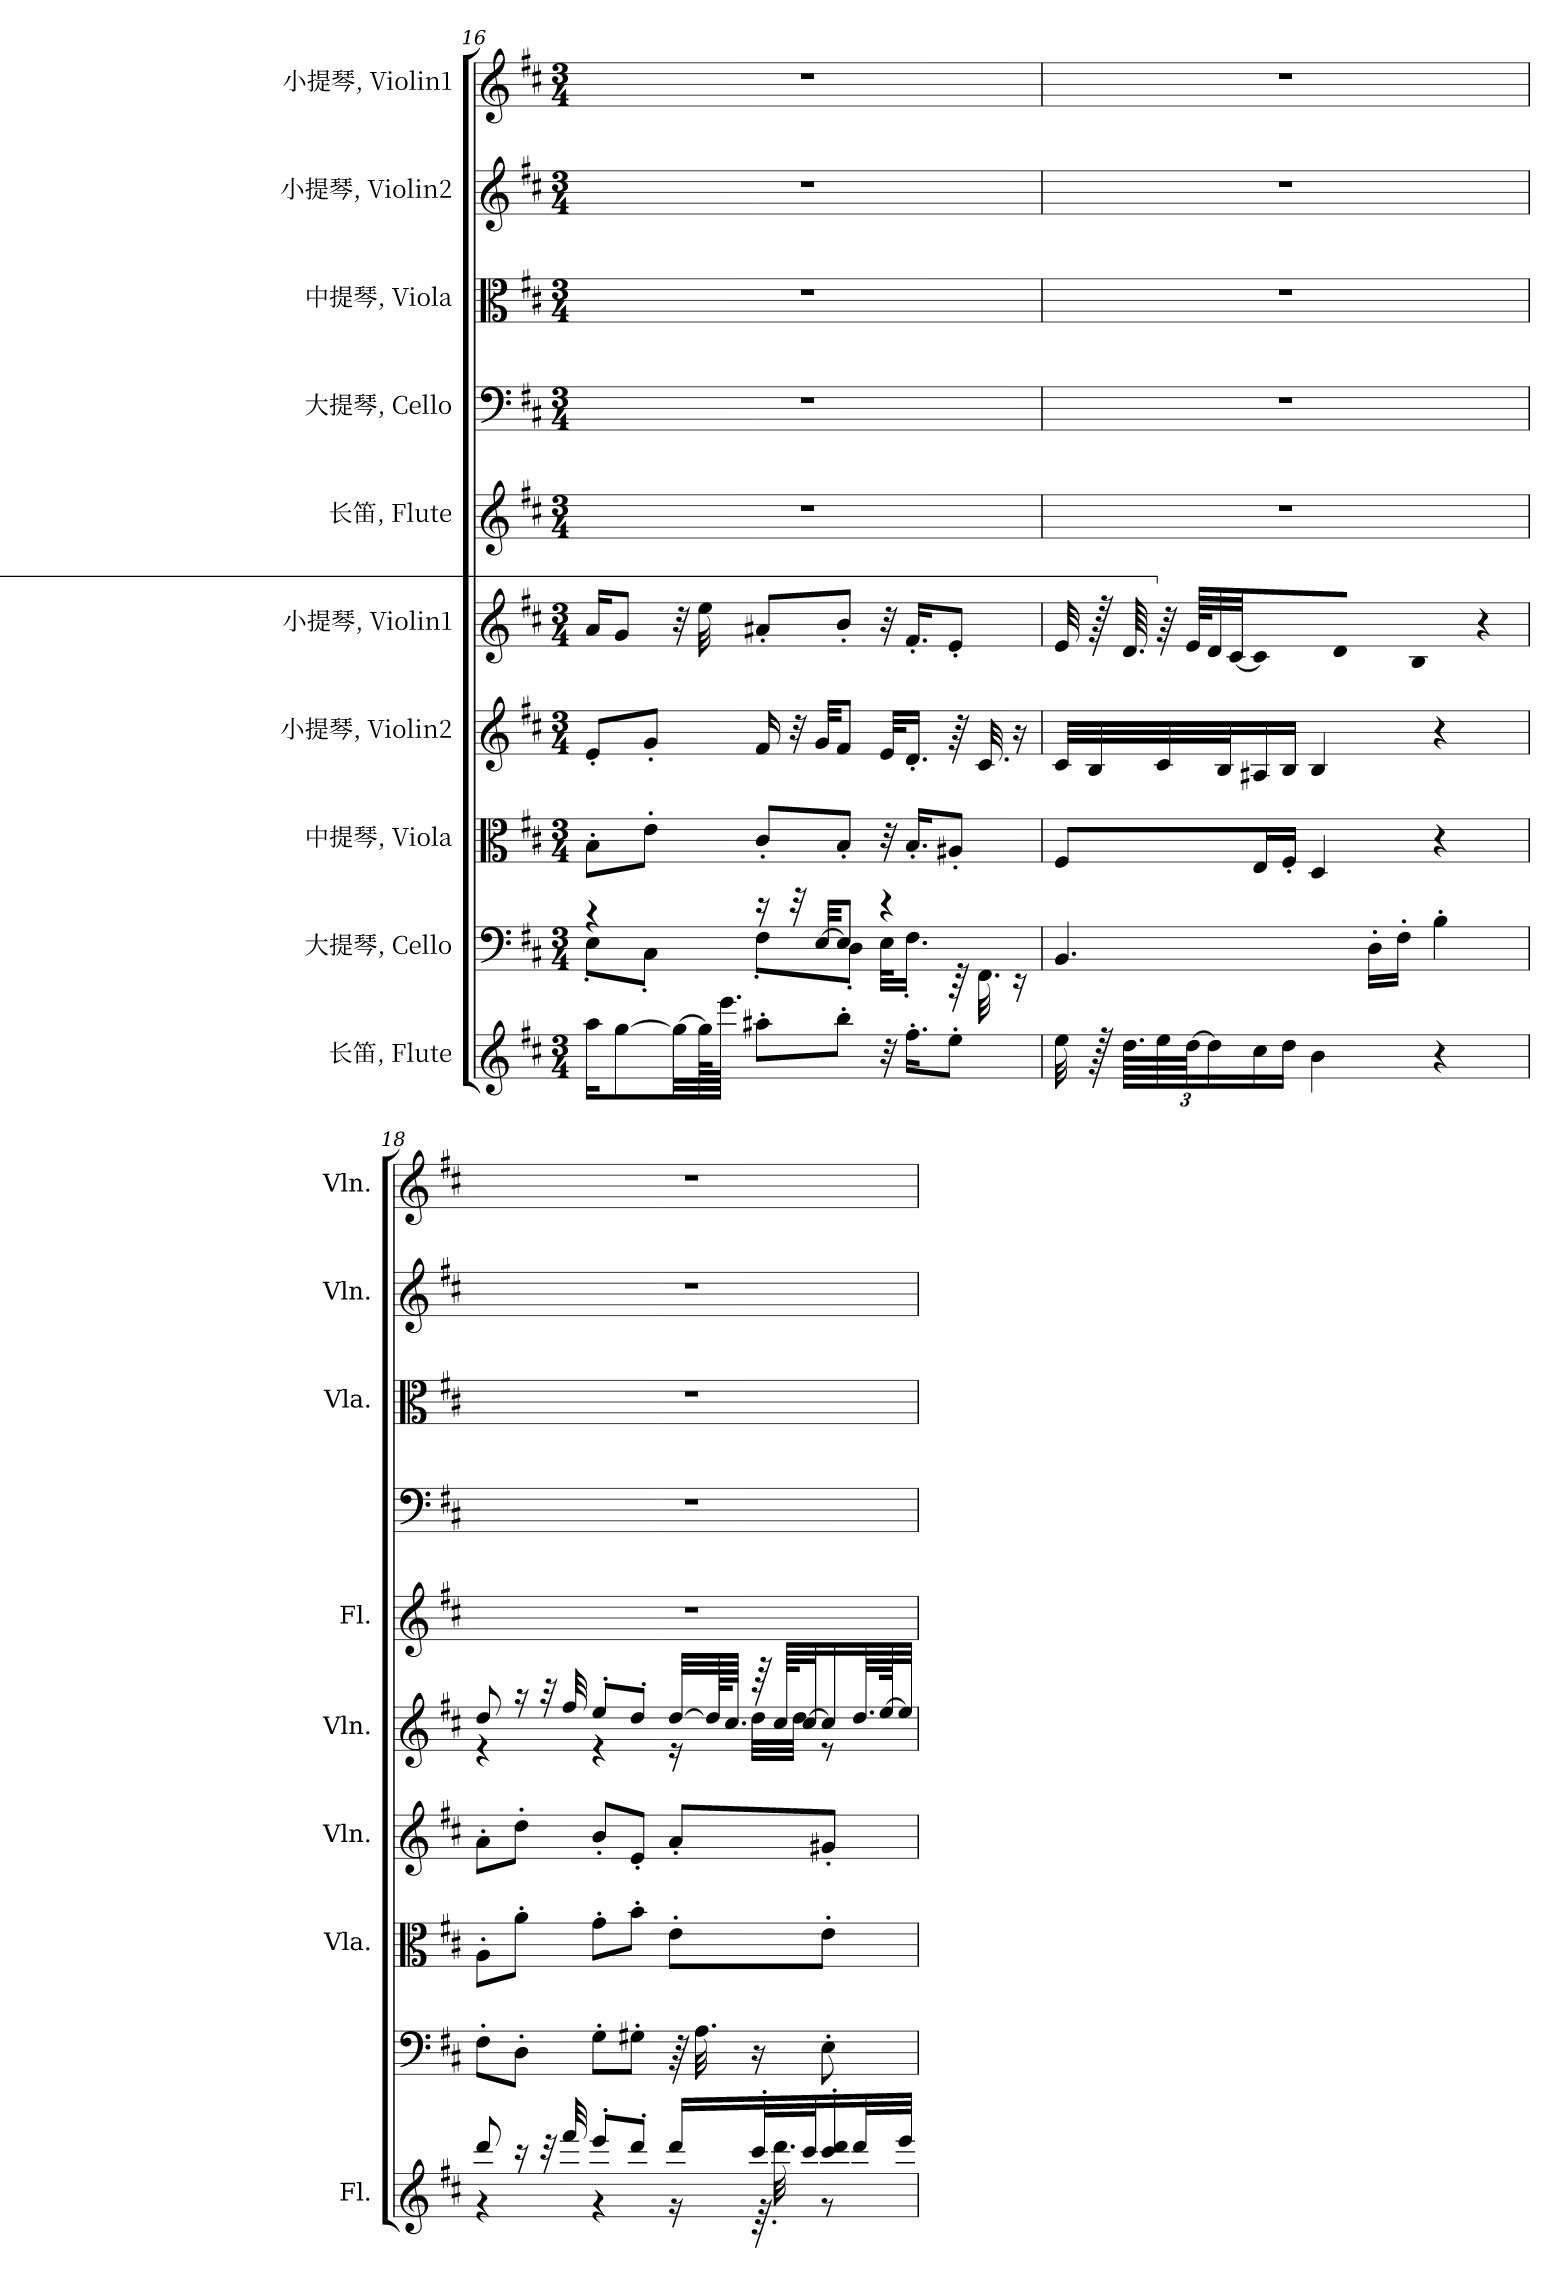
**kern	**kern	**kern	**kern	**kern	**kern	**kern	**kern	**kern	**kern
*part10	*part9	*part8	*part7	*part6	*part5	*part4	*part3	*part2	*part1
*staff10	*staff9	*staff8	*staff7	*staff6	*staff5	*staff4	*staff3	*staff2	*staff1
*I"长笛, Flute	*I"大提琴, Cello	*I"中提琴, Viola	*I"小提琴, Violin2	*I"小提琴, Violin1	*I"长笛, Flute	*I"大提琴, Cello	*I"中提琴, Viola	*I"小提琴, Violin2	*I"小提琴, Violin1
*I'Fl.	*	*I'Vla.	*I'Vln.	*I'Vln.	*I'Fl.	*	*I'Vla.	*I'Vln.	*I'Vln.
*clefG2	*clefF4	*clefC3	*clefG2	*clefG2	*clefG2	*clefF4	*clefC3	*clefG2	*clefG2
*k[f#c#]	*k[f#c#]	*k[f#c#]	*k[f#c#]	*k[f#c#]	*k[f#c#]	*k[f#c#]	*k[f#c#]	*k[f#c#]	*k[f#c#]
*M3/4	*M3/4	*M3/4	*M3/4	*M3/4	*M3/4	*M3/4	*M3/4	*M3/4	*M3/4
=16	=16	=16	=16	=16	=16	=16	=16	=16	=16
*	*^	*	*	*	*	*	*	*	*
16aa\KL	4r	8E'\L	8B'\L	8e'/L	16a/KL	2.r	2.r	2.r	2.r	2.r
[8gg\	.	.	.	.	8g/J	.	.	.	.	.
.	.	8C#'\J	8e'\J	8g'/J	.	.	.	.	.	.
32gg\LL_	.	.	.	.	32r	.	.	.	.	.
128gg\KL]	.	.	.	.	32ee\	.	.	.	.	.
64.eee\JJJJ	.	.	.	.	.	.	.	.	.	.
8aa#X'\L	16r	8F#'\L	8c#'/L	16f#/	8a#X'/L	.	.	.	.	.
.	32r	.	.	32r	.	.	.	.	.	.
.	[32E/KKL	.	.	32g/KKL	.	.	.	.	.	.
8bb'\J	8E/J]	8D'\J	8B'/J	8f#/J	8b'/J	.	.	.	.	.
32r	4r	32E\KLL	32r	32e/KLL	32r	.	.	.	.	.
16.ff#'\KL	.	16.F#'\JJ	16.B'/KL	16.d'/JJ	16.f#'/KL	.	.	.	.	.
8ee'\J	.	64r	8A#X'/J	64r	8e'/J	.	.	.	.	.
.	.	32.FF#\	.	32.c#/	.	.	.	.	.	.
.	.	16r	.	16r	.	.	.	.	.	.
*	*v	*v	*	*	*	*	*	*	*	*
!!LO:PB:g=z
=17	=17	=17	=17	=17	=17	=17	=17	=17	=17
32ee\	4.BB/	8F#/L	32c#/LLL	32e/	2.r	2.r	2.r	2.r	2.r
128r	.	.	32B/	128r	.	.	.	.	.
64.dd\LLLL	.	.	.	64.d/	.	.	.	.	.
*Xbrackettup	*	*	*	*	*	*	*	*	*
96ee\	.	.	32c#/	96r	.	.	.	.	.
[96dd\JJ	.	.	.	96e/KLLL	.	.	.	.	.
24dd\]	.	.	.	48d/	.	.	.	.	.
.	.	.	32B/J	.	.	.	.	.	.
.	.	.	.	[48c#/J	.	.	.	.	.
16cc#\	.	16E/L	16A#X/	16c#/]	.	.	.	.	.
16dd\JJ	.	16F#'/JJ	16B/JJ	16d/JJ	.	.	.	.	.
4b\	.	4D/	4B/	4B/	.	.	.	.	.
.	16D'\LL	.	.	.	.	.	.	.	.
.	16F#'\JJ	.	.	.	.	.	.	.	.
4r	4B'\	4r	4r	4r	.	.	.	.	.
=18	=18	=18	=18	=18	=18	=18	=18	=18	=18
*^	*	*	*	*^	*	*	*	*	*
8ddd/	4r	8F#'\L	8A'\L	8a'\L	8dd/	4r	2.r	2.r	2.r	2.r	2.r
16r	.	8D'\J	8a'\J	8dd'\J	16r	.	.	.	.	.	.
32r	.	.	.	.	32r	.	.	.	.	.	.
32fff#/	.	.	.	.	32ff#/	.	.	.	.	.	.
8eee'/L	4r	8G'\L	8g'\L	8b'/L	8ee'/L	4r	.	.	.	.	.
8ddd'/J	.	8G#X'\J	8b'\J	8e'/J	8dd'/J	.	.	.	.	.	.
16ddd/LL	16r	64r	8e'\L	8a'/L	[32dd/LLL	16r	.	.	.	.	.
.	.	32.A\	.	.	.	.	.	.	.	.	.
.	.	.	.	.	128dd/KL]	.	.	.	.	.	.
.	.	.	.	.	64.cc#/JJJJ	.	.	.	.	.	.
32ccc#'/L	64r	16r	.	.	64r	32dd\LLL	.	.	.	.	.
.	32.ddd'\	.	.	.	64cc#/KLLL	.	.	.	.	.	.
32ccc#/J	.	.	.	.	[32cc#/J	32dd\JJJ	.	.	.	.	.
16ccc#/' 16ddd/'	8r	8E'\	8e'\J	8g#X'/J	16cc#/]	8r	.	.	.	.	.
32ddd/L	.	.	.	.	64.dd/LL	.	.	.	.	.	.
.	.	.	.	.	[128ee/JK	.	.	.	.	.	.
32eee/JJJ	.	.	.	.	32ee/JJJ]	.	.	.	.	.	.
*v	*v	*	*	*	*v	*v	*	*	*	*	*
=	=	=	=	=	=	=	=	=	=
*-	*-	*-	*-	*-	*-	*-	*-	*-	*-
